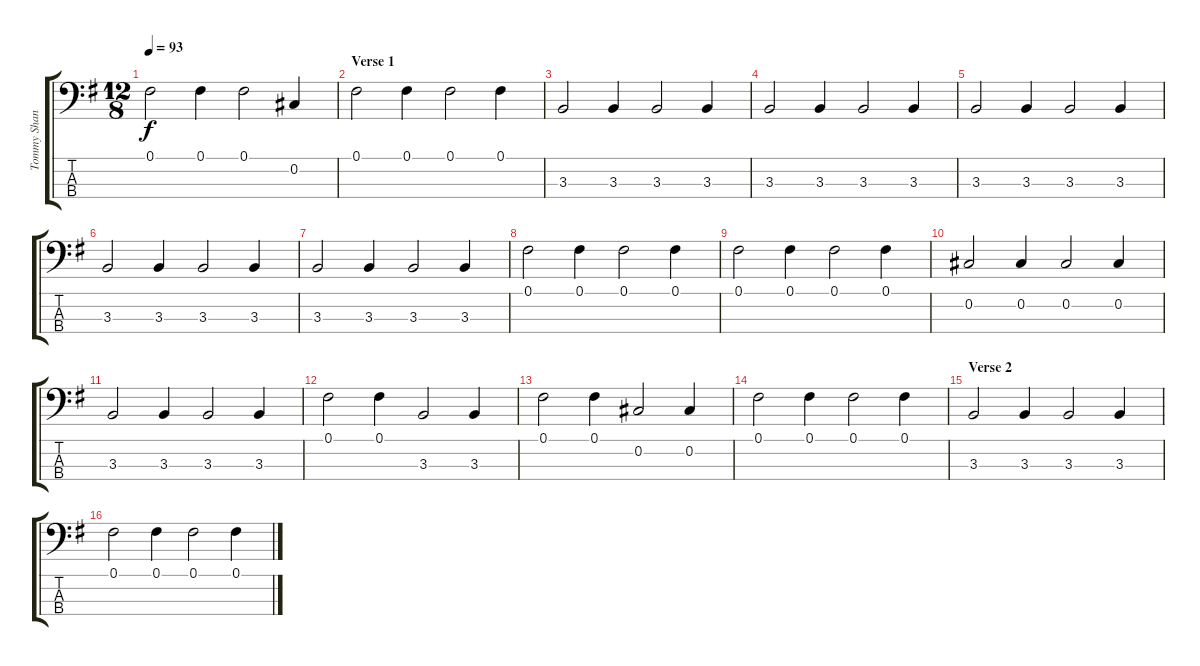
\track ("Tommy Shannon" "Tommy Shan") {instrument electricbassfinger}
\staff {score tabs}
\tuning (Gb2 Db2 Ab1 Eb1) {hide}
\ts (12 8)
\tempo 93
\clef f4
\ks g
0.1.2{dy f} 0.1.4 0.1.2 0.2.4 |
\section ("" "Verse 1")
0.1.2 0.1.4 0.1.2 0.1.4 |
3.3.2 3.3.4 3.3.2 3.3.4 |
3.3.2 3.3.4 3.3.2 3.3.4 |
3.3.2 3.3.4 3.3.2 3.3.4 |
3.3.2 3.3.4 3.3.2 3.3.4 |
3.3.2 3.3.4 3.3.2 3.3.4 |
0.1.2 0.1.4 0.1.2 0.1.4 |
0.1.2 0.1.4 0.1.2 0.1.4 |
0.2.2 0.2.4 0.2.2 0.2.4 |
3.3.2 3.3.4 3.3.2 3.3.4 |
0.1.2 0.1.4 3.3.2 3.3.4 |
0.1.2 0.1.4 0.2.2 0.2.4 |
0.1.2 0.1.4 0.1.2 0.1.4 |
\section ("" "Verse 2")
3.3.2 3.3.4 3.3.2 3.3.4 |
0.1.2 0.1.4 0.1.2 0.1.4
